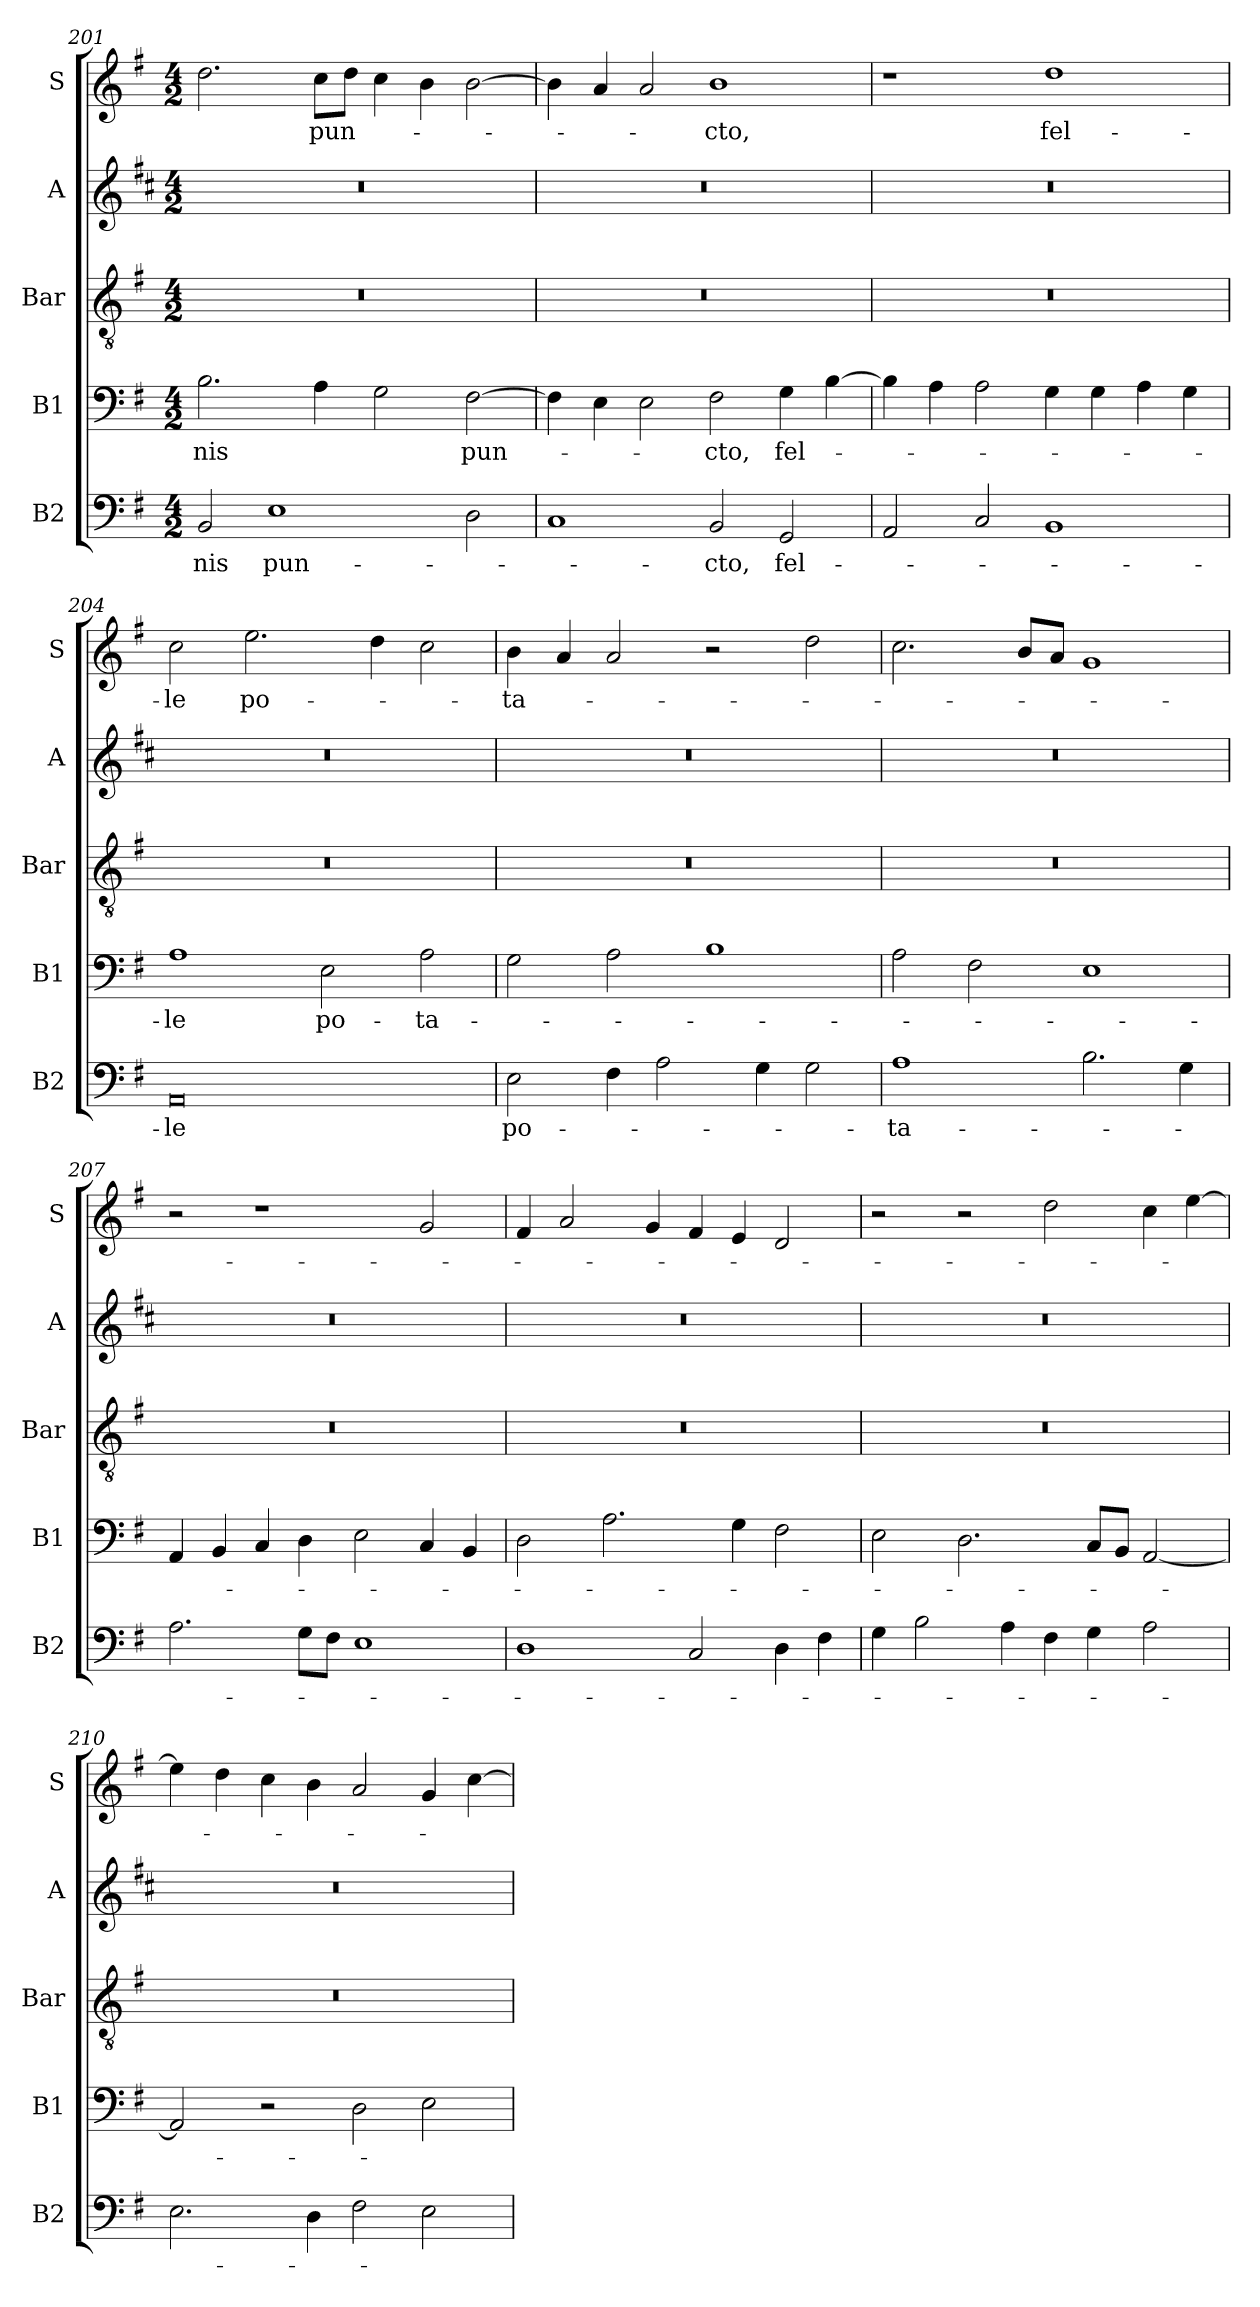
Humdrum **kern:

**kern	**text	**kern	**text	**kern	**kern	**kern	**text
*part5	*part5	*part4	*part4	*part3	*part2	*part1	*part1
*staff5	*staff5	*staff4	*staff4	*staff3	*staff2	*staff1	*staff1
*I"B2	*	*I"B1	*	*I"Bar	*I"A	*I"S	*
*I'B2	*	*I'B1	*	*I'Bar	*I'A	*I'S	*
*clefF4	*	*clefF4	*	*clefGv2	*clefG2	*clefG2	*
*	*	*	*	*	*ITrd4c7	*	*
*k[f#]	*	*k[f#]	*	*k[f#]	*k[f#]	*k[f#]	*
*M4/2	*	*M4/2	*	*M4/2	*M4/2	*M4/2	*
=201	=201	=201	=201	=201	=201	=201	=201
!	!LO:LY:b	!	!LO:LY:b	!	!	!	!
2BB/	-nis	2.B\	-nis	0r	0r	2.dd\	.
!	!LO:LY:b	!	!	!	!	!	!
1E	pun-	.	.	.	.	.	.
!	!	!	!	!	!	!	!LO:LY:b
.	.	4A\	.	.	.	8cc\L	-pun-
.	.	.	.	.	.	8dd\J	.
.	.	2G\	.	.	.	4cc\	.
.	.	.	.	.	.	4b\	.
!	!	!	!LO:LY:b	!	!	!	!
2D\	.	[2F#\	pun-	.	.	[2b\	.
=202	=202	=202	=202	=202	=202	=202	=202
1C	.	4F#\]	.	0r	0r	4b\]	.
.	.	4E\	.	.	.	4a/	.
.	.	2E\	.	.	.	2a/	.
!	!LO:LY:b	!	!LO:LY:b	!	!	!	!LO:LY:b
2BB/	-cto,	2F#\	-cto,	.	.	1b	-cto,
!	!LO:LY:b	!	!LO:LY:b	!	!	!	!
2GG/	fel-	4G\	fel-	.	.	.	.
.	.	[4B\	.	.	.	.	.
!!LO:LB:g=z
=203	=203	=203	=203	=203	=203	=203	=203
2AA/	.	4B\]	.	0r	0r	1r	.
.	.	4A\	.	.	.	.	.
2C/	.	2A\	.	.	.	.	.
!	!	!	!	!	!	!	!LO:LY:b
1BB	.	4G\	.	.	.	1dd	fel-
.	.	4G\	.	.	.	.	.
.	.	4A\	.	.	.	.	.
.	.	4G\	.	.	.	.	.
=204	=204	=204	=204	=204	=204	=204	=204
!	!LO:LY:b	!	!LO:LY:b	!	!	!	!LO:LY:b
0AA	-le	1A	-le	0r	0r	2cc\	-le
!	!	!	!	!	!	!	!LO:LY:b
.	.	.	.	.	.	2.ee\	po-
!	!	!	!LO:LY:b	!	!	!	!
.	.	2E\	po-	.	.	.	.
.	.	.	.	.	.	4dd\	.
!	!	!	!LO:LY:b	!	!	!	!
.	.	2A\	-ta-	.	.	2cc\	.
=205	=205	=205	=205	=205	=205	=205	=205
!	!LO:LY:b	!	!	!	!	!	!LO:LY:b
2E\	po-	2G\	.	0r	0r	4b\	-ta-
.	.	.	.	.	.	4a/	.
4F#\	.	2A\	.	.	.	2a/	.
2A\	.	.	.	.	.	.	.
.	.	1B	.	.	.	2r	.
4G\	.	.	.	.	.	.	.
2G\	.	.	.	.	.	2dd\	.
=206	=206	=206	=206	=206	=206	=206	=206
!	!LO:LY:b	!	!	!	!	!	!
1A	-ta-	2A\	.	0r	0r	2.cc\	.
.	.	2F#\	.	.	.	.	.
.	.	.	.	.	.	8b/L	.
.	.	.	.	.	.	8a/J	.
2.B\	.	1E	.	.	.	1g	.
4G\	.	.	.	.	.	.	.
=207	=207	=207	=207	=207	=207	=207	=207
2.A\	.	4AA/	.	0r	0r	2r	.
.	.	4BB/	.	.	.	.	.
.	.	4C/	.	.	.	1r	.
8G\L	.	4D\	.	.	.	.	.
8F#\J	.	.	.	.	.	.	.
1E	.	2E\	.	.	.	.	.
.	.	4C/	.	.	.	2g/	.
.	.	4BB/	.	.	.	.	.
=208	=208	=208	=208	=208	=208	=208	=208
1D	.	2D\	.	0r	0r	4f#/	.
.	.	.	.	.	.	2a/	.
.	.	2.A\	.	.	.	.	.
.	.	.	.	.	.	4g/	.
2C/	.	.	.	.	.	4f#/	.
.	.	4G\	.	.	.	4e/	.
4D\	.	2F#\	.	.	.	2d/	.
4F#\	.	.	.	.	.	.	.
!!LO:PB:g=z
=209	=209	=209	=209	=209	=209	=209	=209
4G\	.	2E\	.	0r	0r	2r	.
2B\	.	.	.	.	.	.	.
.	.	2.D\	.	.	.	2r	.
4A\	.	.	.	.	.	.	.
4F#\	.	.	.	.	.	2dd\	.
4G\	.	8C/L	.	.	.	.	.
.	.	8BB/J	.	.	.	.	.
2A\	.	[2AA/	.	.	.	4cc\	.
.	.	.	.	.	.	[4ee\	.
=210	=210	=210	=210	=210	=210	=210	=210
2.E\	.	2AA/]	.	0r	0r	4ee\]	.
.	.	.	.	.	.	4dd\	.
.	.	2r	.	.	.	4cc\	.
4D\	.	.	.	.	.	4b\	.
2F#\	.	2D\	.	.	.	2a/	.
2E\	.	2E\	.	.	.	4g/	.
.	.	.	.	.	.	[4cc\	.
=	=	=	=	=	=	=	=
*-	*-	*-	*-	*-	*-	*-	*-
